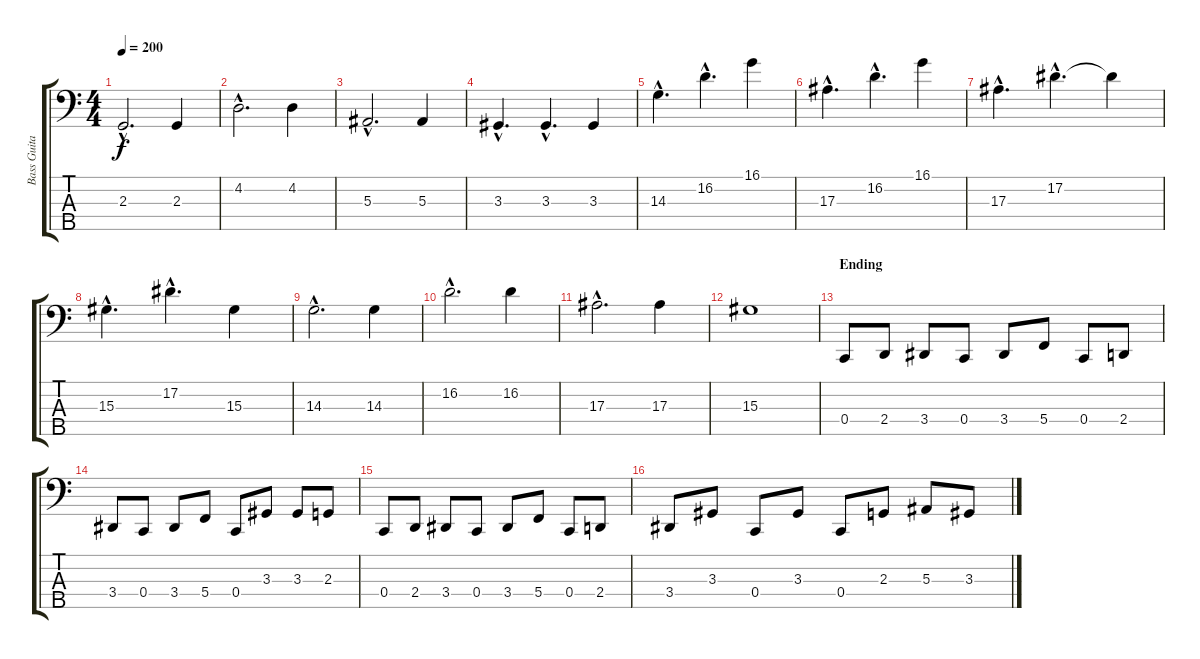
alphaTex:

\track ("Bass Guitar" "Bass Guita") {instrument electricbassfinger}
\staff {score tabs}
\tuning (Eb2 Bb1 F1 C1 G0) {hide}
\ts (4 4)
\tempo 200
\clef f4
\ks c
2.3{hac}.2{d dy f} 2.3.4 |
4.2{hac}.2{d} 4.2.4 |
5.3{hac}.2{d} 5.3.4 |
3.3{hac}.4{d} 3.3{hac}.4{d} 3.3.4 |
14.3{hac}.4{d} 16.2{hac}.4{d} 16.1.4 |
17.3{hac}.4{d} 16.2{hac}.4{d} 16.1.4 |
17.3{hac}.4{d} 17.2{hac}.4{d} 17.2{t}.4 |
15.3{hac}.4{d} 17.2{hac}.4{d} 15.3.4 |
14.3{hac}.2{d} 14.3.4 |
16.2{hac}.2{d} 16.2.4 |
17.3{hac}.2{d} 17.3.4 |
15.3.1 |
\section ("" "Ending")
0.4.8 2.4.8 3.4.8 0.4.8 3.4.8 5.4.8 0.4.8 2.4.8 |
3.4.8 0.4.8 3.4.8 5.4.8 0.4.8 3.3.8 3.3.8 2.3.8 |
0.4.8 2.4.8 3.4.8 0.4.8 3.4.8 5.4.8 0.4.8 2.4.8 |
3.4.8 3.3.8 0.4.8 3.3.8 0.4.8 2.3.8 5.3.8 3.3.8
